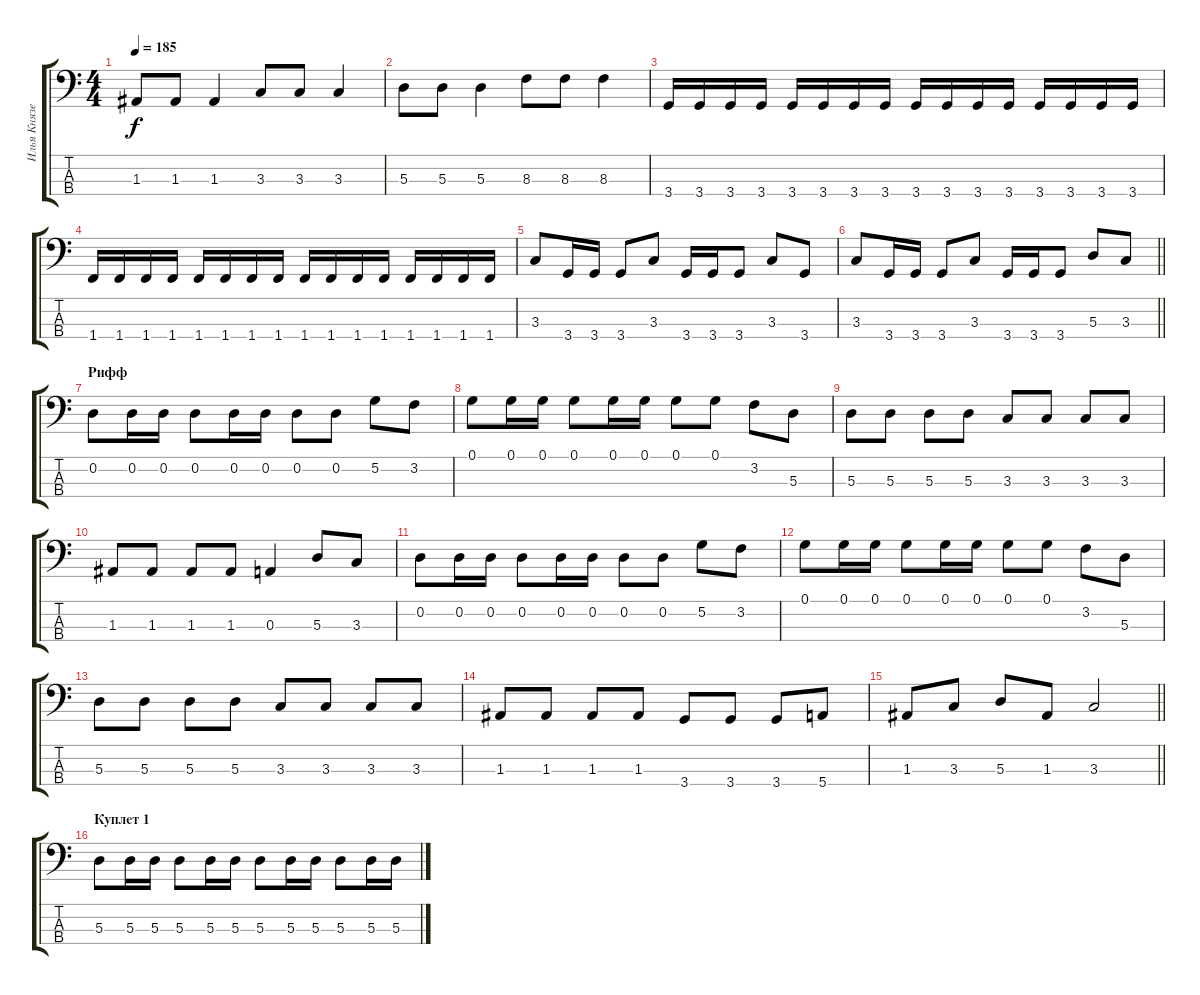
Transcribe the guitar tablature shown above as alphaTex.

\track ("Илья Князев" "Илья Князе") {instrument electricbasspick}
\staff {score tabs}
\tuning (G2 D2 A1 E1) {hide}
\ts (4 4)
\tempo 185
\clef f4
\ks c
1.3.8{dy f} 1.3.8 1.3.4 3.3.8 3.3.8 3.3.4 |
5.3.8 5.3.8 5.3.4 8.3.8 8.3.8 8.3.4 |
3.4.16 3.4.16 3.4.16 3.4.16 3.4.16 3.4.16 3.4.16 3.4.16 3.4.16 3.4.16 3.4.16 3.4.16 3.4.16 3.4.16 3.4.16 3.4.16 |
1.4.16 1.4.16 1.4.16 1.4.16 1.4.16 1.4.16 1.4.16 1.4.16 1.4.16 1.4.16 1.4.16 1.4.16 1.4.16 1.4.16 1.4.16 1.4.16 |
3.3.8 3.4.16 3.4.16 3.4.8 3.3.8 3.4.16 3.4.16 3.4.8 3.3.8 3.4.8 |
\barLineRight lightlight
3.3.8 3.4.16 3.4.16 3.4.8 3.3.8 3.4.16 3.4.16 3.4.8 5.3.8 3.3.8 |
\section ("" "Рифф")
0.2.8 0.2.16 0.2.16 0.2.8 0.2.16 0.2.16 0.2.8 0.2.8 5.2.8 3.2.8 |
0.1.8 0.1.16 0.1.16 0.1.8 0.1.16 0.1.16 0.1.8 0.1.8 3.2.8 5.3.8 |
5.3.8 5.3.8 5.3.8 5.3.8 3.3.8 3.3.8 3.3.8 3.3.8 |
1.3.8 1.3.8 1.3.8 1.3.8 0.3.4 5.3.8 3.3.8 |
0.2.8 0.2.16 0.2.16 0.2.8 0.2.16 0.2.16 0.2.8 0.2.8 5.2.8 3.2.8 |
0.1.8 0.1.16 0.1.16 0.1.8 0.1.16 0.1.16 0.1.8 0.1.8 3.2.8 5.3.8 |
5.3.8 5.3.8 5.3.8 5.3.8 3.3.8 3.3.8 3.3.8 3.3.8 |
1.3.8 1.3.8 1.3.8 1.3.8 3.4.8 3.4.8 3.4.8 5.4.8 |
\barLineRight lightlight
1.3.8 3.3.8 5.3.8 1.3.8 3.3.2 |
\section ("" "Куплет 1")
5.3.8 5.3.16 5.3.16 5.3.8 5.3.16 5.3.16 5.3.8 5.3.16 5.3.16 5.3.8 5.3.16 5.3.16
